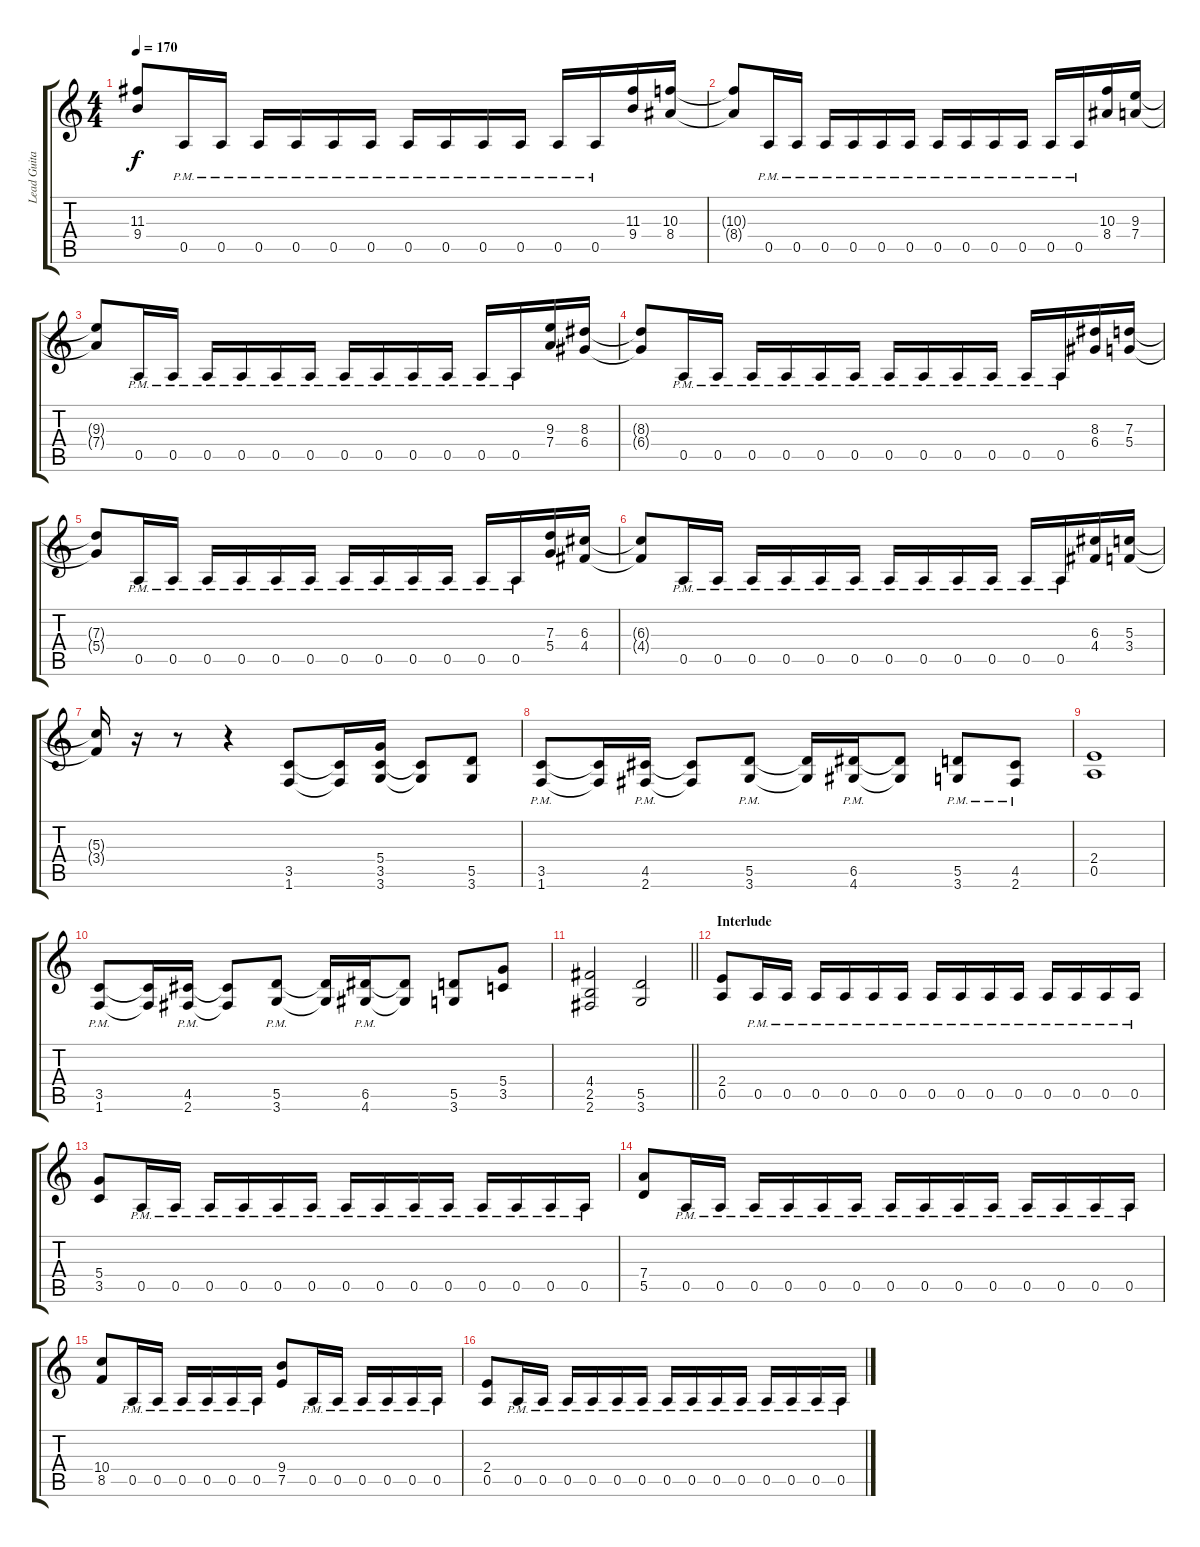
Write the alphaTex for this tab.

\track ("Lead Guitar (Marty Friedman)" "Lead Guita") {instrument distortionguitar}
\staff {score tabs}
\tuning (E4 B3 G3 D3 A2 E2) {hide}
\ts (4 4)
\tempo 170
\clef g2
\ks c
(11.3{t} 9.4{t}).8{dy f} 0.5{pm}.16 0.5{pm}.16 0.5{pm}.16 0.5{pm}.16 0.5{pm}.16 0.5{pm}.16 0.5{pm}.16 0.5{pm}.16 0.5{pm}.16 0.5{pm}.16 0.5{pm}.16 0.5{pm}.16 (11.3 9.4).16 (10.3 8.4).16 |
(10.3{t} 8.4{t}).8 0.5{pm}.16 0.5{pm}.16 0.5{pm}.16 0.5{pm}.16 0.5{pm}.16 0.5{pm}.16 0.5{pm}.16 0.5{pm}.16 0.5{pm}.16 0.5{pm}.16 0.5{pm}.16 0.5{pm}.16 (10.3 8.4).16 (9.3 7.4).16 |
(9.3{t} 7.4{t}).8 0.5{pm}.16 0.5{pm}.16 0.5{pm}.16 0.5{pm}.16 0.5{pm}.16 0.5{pm}.16 0.5{pm}.16 0.5{pm}.16 0.5{pm}.16 0.5{pm}.16 0.5{pm}.16 0.5{pm}.16 (9.3 7.4).16 (8.3 6.4).16 |
(8.3{t} 6.4{t}).8 0.5{pm}.16 0.5{pm}.16 0.5{pm}.16 0.5{pm}.16 0.5{pm}.16 0.5{pm}.16 0.5{pm}.16 0.5{pm}.16 0.5{pm}.16 0.5{pm}.16 0.5{pm}.16 0.5{pm}.16 (8.3 6.4).16 (7.3 5.4).16 |
(7.3{t} 5.4{t}).8 0.5{pm}.16 0.5{pm}.16 0.5{pm}.16 0.5{pm}.16 0.5{pm}.16 0.5{pm}.16 0.5{pm}.16 0.5{pm}.16 0.5{pm}.16 0.5{pm}.16 0.5{pm}.16 0.5{pm}.16 (7.3 5.4).16 (6.3 4.4).16 |
(6.3{t} 4.4{t}).8 0.5{pm}.16 0.5{pm}.16 0.5{pm}.16 0.5{pm}.16 0.5{pm}.16 0.5{pm}.16 0.5{pm}.16 0.5{pm}.16 0.5{pm}.16 0.5{pm}.16 0.5{pm}.16 0.5{pm}.16 (6.3 4.4).16 (5.3 3.4).16 |
(5.3{t} 3.4{t}).16 r.16 r.8 r.4 (3.5 1.6).8 (3.5{t} 1.6{t}).16 (5.4 3.5 3.6).16 (3.5{t} 3.6{t}).8 (5.5 3.6).8 |
(3.5{pm} 1.6{pm}).8 (3.5{t} 1.6{t}).16 (4.5{pm} 2.6{pm}).16 (4.5{t} 2.6{t}).8 (5.5{pm} 3.6{pm}).8 (5.5{t} 3.6{t}).16 (6.5{pm} 4.6{pm}).16 (6.5{t} 4.6{t}).8 (5.5{pm} 3.6{pm}).8 (4.5{pm} 2.6{pm}).8 |
(2.4 0.5).1 |
(3.5{pm} 1.6{pm}).8 (3.5{t} 1.6{t}).16 (4.5{pm} 2.6{pm}).16 (4.5{t} 2.6{t}).8 (5.5{pm} 3.6{pm}).8 (5.5{t} 3.6{t}).16 (6.5{pm} 4.6{pm}).16 (6.5{t} 4.6{t}).8 (5.5 3.6).8 (5.4 3.5).8 |
\barLineRight lightlight
(4.4 2.5 2.6).2 (5.5 3.6).2 |
\section ("" "Interlude")
(2.4 0.5).8 0.5{pm}.16 0.5{pm}.16 0.5{pm}.16 0.5{pm}.16 0.5{pm}.16 0.5{pm}.16 0.5{pm}.16 0.5{pm}.16 0.5{pm}.16 0.5{pm}.16 0.5{pm}.16 0.5{pm}.16 0.5{pm}.16 0.5{pm}.16 |
(5.4 3.5).8 0.5{pm}.16 0.5{pm}.16 0.5{pm}.16 0.5{pm}.16 0.5{pm}.16 0.5{pm}.16 0.5{pm}.16 0.5{pm}.16 0.5{pm}.16 0.5{pm}.16 0.5{pm}.16 0.5{pm}.16 0.5{pm}.16 0.5{pm}.16 |
(7.4 5.5).8 0.5{pm}.16 0.5{pm}.16 0.5{pm}.16 0.5{pm}.16 0.5{pm}.16 0.5{pm}.16 0.5{pm}.16 0.5{pm}.16 0.5{pm}.16 0.5{pm}.16 0.5{pm}.16 0.5{pm}.16 0.5{pm}.16 0.5{pm}.16 |
(10.4 8.5).8 0.5{pm}.16 0.5{pm}.16 0.5{pm}.16 0.5{pm}.16 0.5{pm}.16 0.5{pm}.16 (9.4 7.5).8 0.5{pm}.16 0.5{pm}.16 0.5{pm}.16 0.5{pm}.16 0.5{pm}.16 0.5{pm}.16 |
(2.4 0.5).8 0.5{pm}.16 0.5{pm}.16 0.5{pm}.16 0.5{pm}.16 0.5{pm}.16 0.5{pm}.16 0.5{pm}.16 0.5{pm}.16 0.5{pm}.16 0.5{pm}.16 0.5{pm}.16 0.5{pm}.16 0.5{pm}.16 0.5{pm}.16
